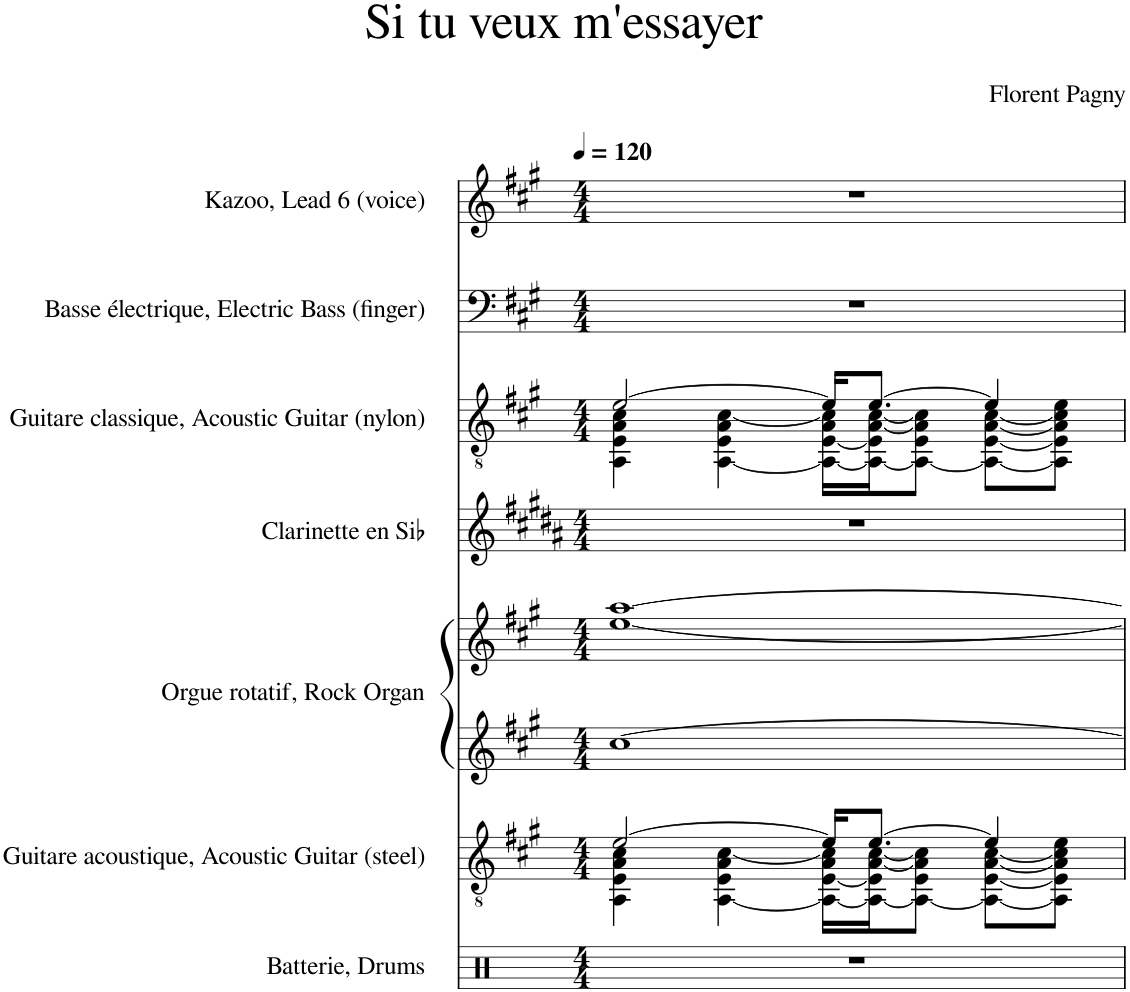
**kern	**kern	**kern	**kern	**kern	**kern	**kern	**kern
*part7	*part6	*part5	*part5	*part4	*part3	*part2	*part1
*staff8	*staff7	*staff6	*staff5	*staff4	*staff3	*staff2	*staff1
*I"Batterie, Drums	*I"Guitare acoustique, Acoustic Guitar (steel)	*I"Orgue rotatif, Rock Organ	*	*I"Clarinette en Sib	*I"Guitare classique, Acoustic Guitar (nylon)	*I"Basse électrique, Electric Bass (finger)	*I"Kazoo, Lead 6 (voice)
*I'Bat.	*I'Guit.	*I'Org. Rot.	*	*I'Clar. Sib	*I'Guit.	*I'B. él.	*I'Kaz.
*clefX	*clefGv2	*clefG2	*clefG2	*clefG2	*clefGv2	*clefF4	*clefG2
*	*	*	*	*Trd1c2	*	*Trd7c12	*
*k[]	*k[f#c#g#]	*k[f#c#g#]	*k[f#c#g#]	*k[f#c#g#d#a#]	*k[f#c#g#]	*k[f#c#g#]	*k[f#c#g#]
*M4/4	*M4/4	*M4/4	*M4/4	*M4/4	*M4/4	*M4/4	*M4/4
*MM120	*MM120	*MM120	*MM120	*MM120	*MM120	*MM120	*MM120
=1	=1	=1	=1	=1	=1	=1	=1
*	*^	*	*	*	*^	*	*
1r	[2e/	4AA\ 4E\ 4A\ 4c#\	[1cc#	[1ee [1aa	1r	[2e/	4AA\ 4E\ 4A\ 4c#\	1r	1r
.	.	[4AA\ 4E\ 4A\ [4c#\	.	.	.	.	[4AA\ 4E\ 4A\ [4c#\	.	.
.	16e/KL]	16AA\_ [16E\ 16A\ 16c#\]LL	.	.	.	16e/KL]	16AA\_ [16E\ 16A\ 16c#\]LL	.	.
.	[8.e/J	16AA\_ 16E\] [16A\ [16c#\J	.	.	.	[8.e/J	16AA\_ 16E\] [16A\ [16c#\J	.	.
.	.	8AA\_ 8E\ 8A\] 8c#\]J	.	.	.	.	8AA\_ 8E\ 8A\] 8c#\]J	.	.
.	4e/]	8AA\_ [8E\ [8A\ [8c#\L	.	.	.	4e/]	8AA\_ [8E\ [8A\ [8c#\L	.	.
.	.	8AA\] 8E\] 8A\] 8c#\] 8e\J	.	.	.	.	8AA\] 8E\] 8A\] 8c#\] 8e\J	.	.
*	*v	*v	*	*	*	*v	*v	*	*
=	=	=	=	=	=	=	=
*-	*-	*-	*-	*-	*-	*-	*-
